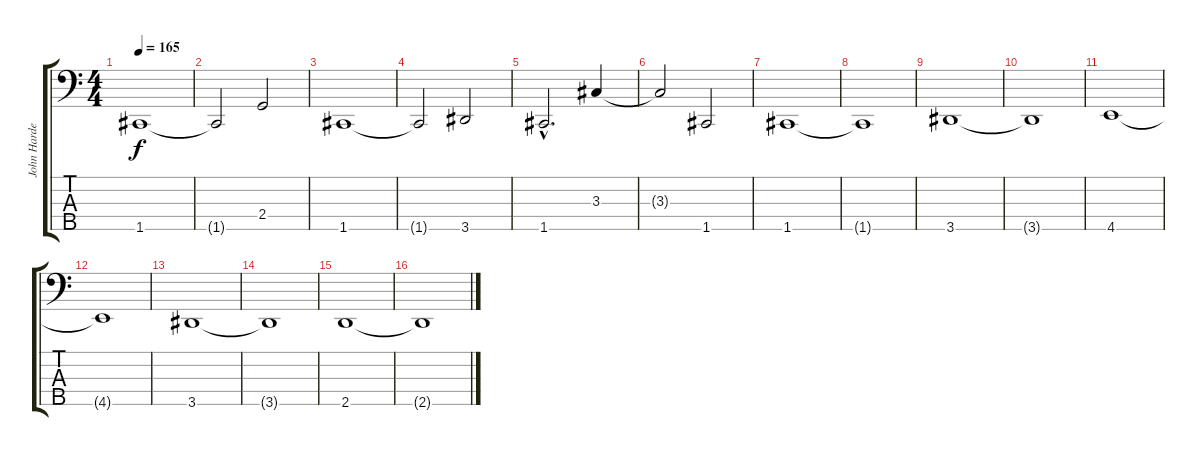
\track ("John Harder (Bass Guitar)" "John Harde") {instrument fretlessbass}
\staff {score tabs}
\tuning (Ab2 Eb2 Bb1 F1 C1) {hide}
\ts (4 4)
\tempo 165
\clef f4
\ks c
1.5.1{dy f} |
1.5{t}.2 2.4.2 |
1.5.1 |
1.5{t}.2 3.5.2 |
1.5{hac}.2{d} 3.3.4 |
3.3{t}.2 1.5.2 |
1.5.1 |
1.5{t}.1 |
3.5.1 |
3.5{t}.1 |
4.5.1 |
4.5{t}.1 |
3.5.1 |
3.5{t}.1 |
2.5.1 |
2.5{t}.1
